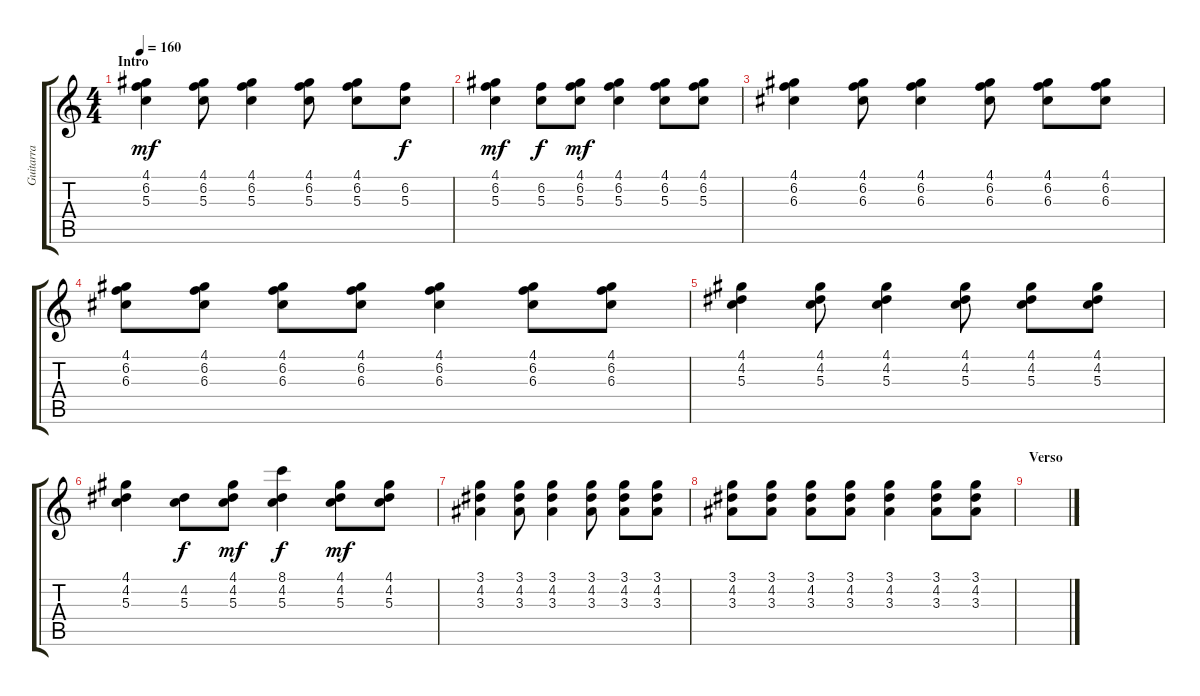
\track ("Guitarra" "Guitarra") {instrument distortionguitar}
\staff {score tabs}
\tuning (E4 B3 G3 D3 A2 E2) {hide}
\ts (4 4)
\section ("" "Intro")
\tempo 160
\clef g2
\ks c
(4.1 6.2 5.3).4{dy mf} (4.1 6.2 5.3).8 (4.1 6.2 5.3).4 (4.1 6.2 5.3).8 (4.1 6.2 5.3).8 (6.2 5.3).8{dy f} |
(4.1 6.2 5.3).4{dy mf} (6.2 5.3).8{dy f} (4.1 6.2 5.3).8{dy mf} (4.1 6.2 5.3).4 (4.1 6.2 5.3).8 (4.1 6.2 5.3).8 |
(4.1 6.2 6.3).4 (4.1 6.2 6.3).8 (4.1 6.2 6.3).4 (4.1 6.2 6.3).8 (4.1 6.2 6.3).8 (4.1 6.2 6.3).8 |
(4.1 6.2 6.3).8 (4.1 6.2 6.3).8 (4.1 6.2 6.3).8 (4.1 6.2 6.3).8 (4.1 6.2 6.3).4 (4.1 6.2 6.3).8 (4.1 6.2 6.3).8 |
(4.1 4.2 5.3).4 (4.1 4.2 5.3).8 (4.1 4.2 5.3).4 (4.1 4.2 5.3).8 (4.1 4.2 5.3).8 (4.1 4.2 5.3).8 |
(4.1 4.2 5.3).4 (4.2 5.3).8{dy f} (4.1 4.2 5.3).8{dy mf} (8.1 4.2 5.3).4{dy f} (4.1 4.2 5.3).8{dy mf} (4.1 4.2 5.3).8 |
(3.1 4.2 3.3).4 (3.1 4.2 3.3).8 (3.1 4.2 3.3).4 (3.1 4.2 3.3).8 (3.1 4.2 3.3).8 (3.1 4.2 3.3).8 |
(3.1 4.2 3.3).8 (3.1 4.2 3.3).8 (3.1 4.2 3.3).8 (3.1 4.2 3.3).8 (3.1 4.2 3.3).4 (3.1 4.2 3.3).8 (3.1 4.2 3.3).8 |
\section ("" "Verso")
